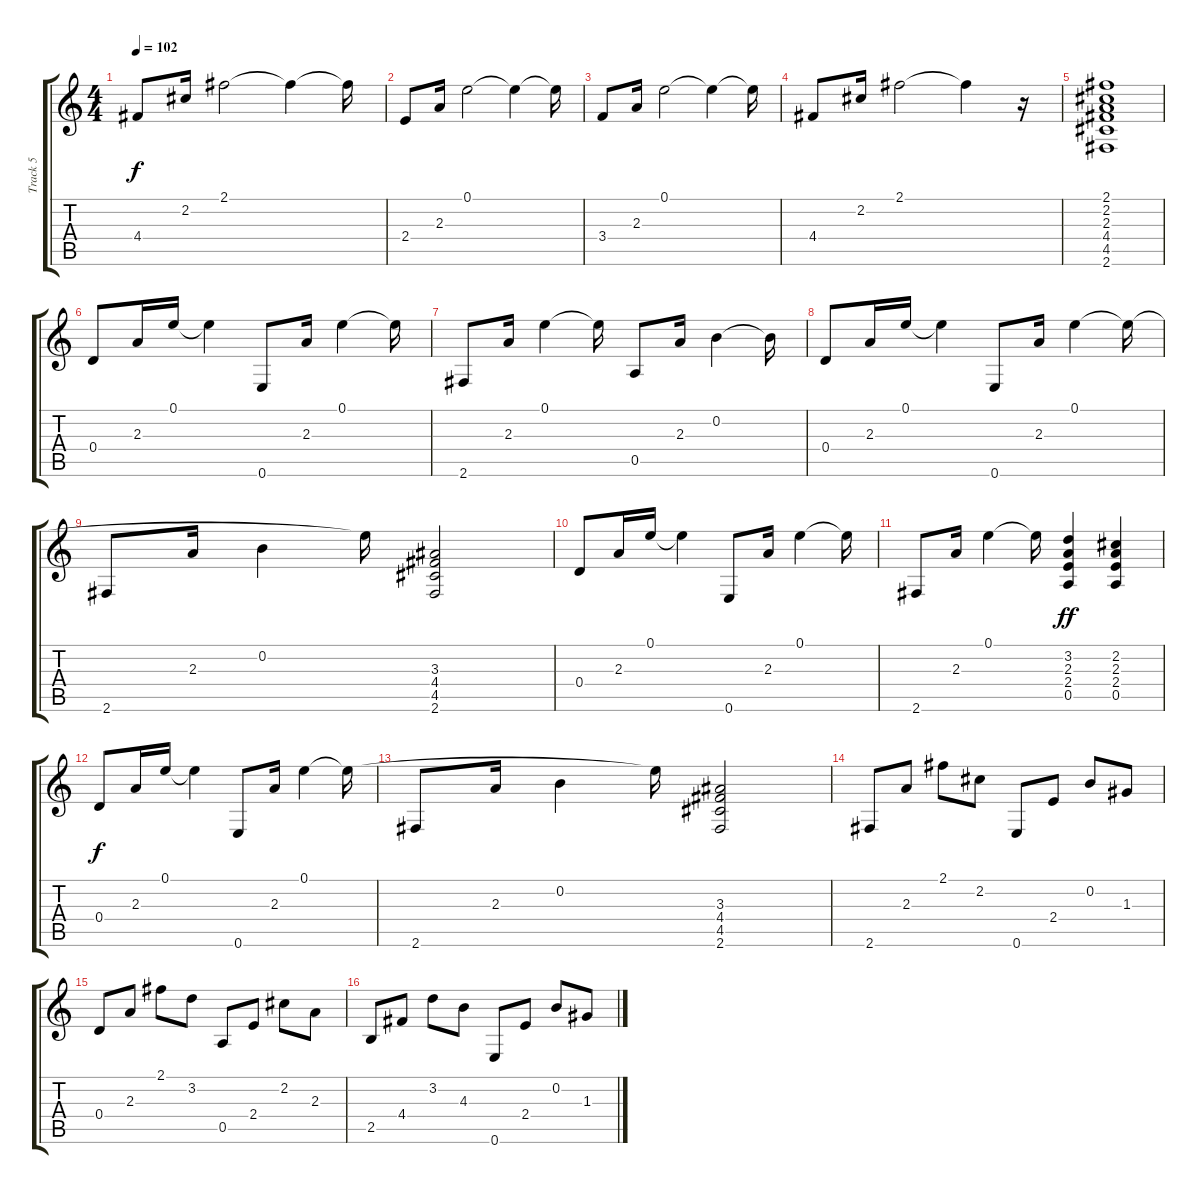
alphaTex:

\track ("Track 5" "Track 5") {instrument acousticguitarsteel}
\staff {score tabs}
\tuning (E4 B3 G3 D3 A2 E2) {hide}
\ts (4 4)
\tempo 102
\clef g2
\ks c
4.4.8{dy f} 2.2.16 2.1.2 2.1{t}.4 2.1{t}.16 |
2.4.8 2.3.16 0.1.2 0.1{t}.4 0.1{t}.16 |
3.4.8 2.3.16 0.1.2 0.1{t}.4 0.1{t}.16 |
4.4.8 2.2.16 2.1.2 2.1{t}.4 r.16 |
(2.1 2.2 2.3 4.4 4.5 2.6).1 |
0.4.8 2.3.16 0.1.16 0.1{t}.4 0.6.8 2.3.16 0.1.4 0.1{t}.16 |
2.6.8 2.3.16 0.1.4 0.1{t}.16 0.5.8 2.3.16 0.2.4 0.2{t}.16 |
0.4.8 2.3.16 0.1.16 0.1{t}.4 0.6.8 2.3.16 0.1.4 0.1{t}.16 |
2.6.8 2.3.16 0.2.4 0.1{t}.16 (3.3 4.4 4.5 2.6).2 |
0.4.8 2.3.16 0.1.16 0.1{t}.4 0.6.8 2.3.16 0.1.4 0.1{t}.16 |
2.6.8 2.3.16 0.1.4 0.1{t}.16 (3.2 2.3 2.4 0.5).4{dy ff} (2.2 2.3 2.4 0.5).4 |
0.4.8{dy f} 2.3.16 0.1.16 0.1{t}.4 0.6.8 2.3.16 0.1.4 0.1{t}.16 |
2.6.8 2.3.16 0.2.4 0.1{t}.16 (3.3 4.4 4.5 2.6).2 |
2.6.8 2.3.8 2.1.8 2.2.8 0.6.8 2.4.8 0.2.8 1.3.8 |
0.4.8 2.3.8 2.1.8 3.2.8 0.5.8 2.4.8 2.2.8 2.3.8 |
2.5.8 4.4.8 3.2.8 4.3.8 0.6.8 2.4.8 0.2.8 1.3.8
